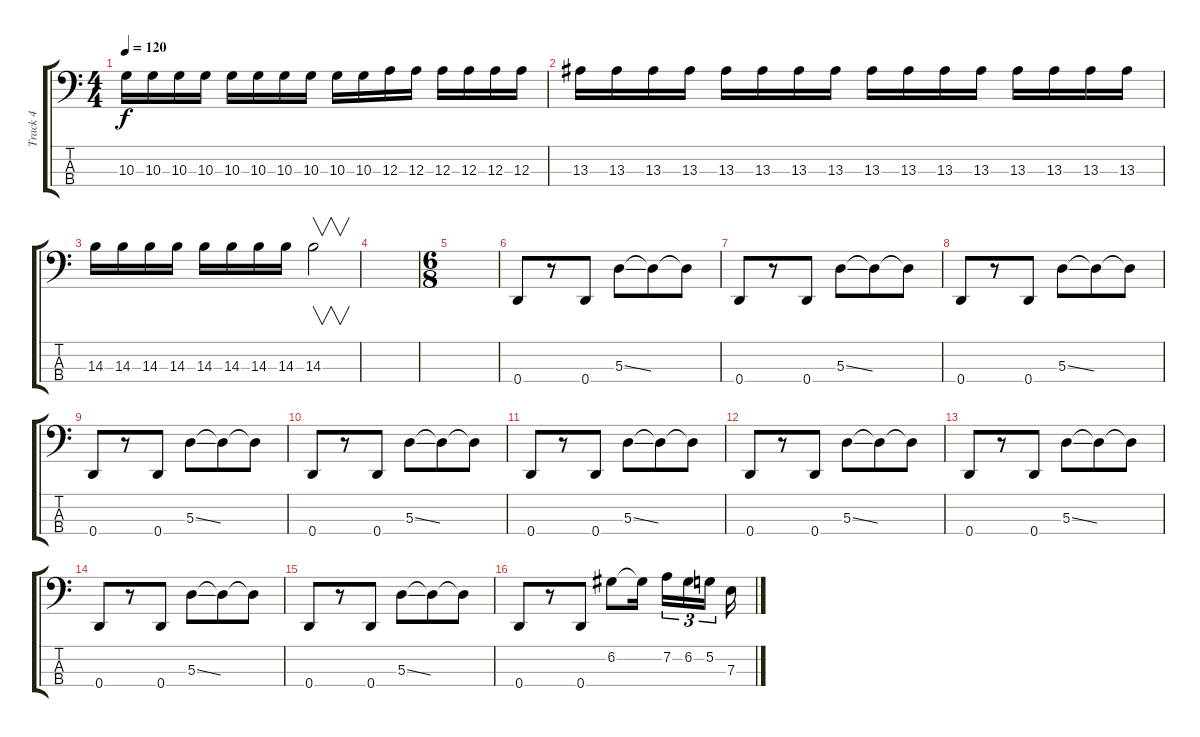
\track ("Track 4" "Track 4") {instrument fretlessbass}
\staff {score tabs}
\tuning (G2 D2 A1 D1) {hide}
\ts (4 4)
\tempo 120
\clef f4
\ks c
10.3.16{dy f} 10.3.16 10.3.16 10.3.16 10.3.16 10.3.16 10.3.16 10.3.16 10.3.16 10.3.16 12.3.16 12.3.16 12.3.16 12.3.16 12.3.16 12.3.16 |
13.3.16 13.3.16 13.3.16 13.3.16 13.3.16 13.3.16 13.3.16 13.3.16 13.3.16 13.3.16 13.3.16 13.3.16 13.3.16 13.3.16 13.3.16 13.3.16 |
14.3.16 14.3.16 14.3.16 14.3.16 14.3.16 14.3.16 14.3.16 14.3.16 14.3.2{v} |
|
\ts (6 8)
|
0.4.8 r.8 0.4.8 5.3{ss}.8 5.3{t}.8 5.3{t}.8 |
0.4.8 r.8 0.4.8 5.3{ss}.8 5.3{t}.8 5.3{t}.8 |
0.4.8 r.8 0.4.8 5.3{ss}.8 5.3{t}.8 5.3{t}.8 |
0.4.8 r.8 0.4.8 5.3{ss}.8 5.3{t}.8 5.3{t}.8 |
0.4.8 r.8 0.4.8 5.3{ss}.8 5.3{t}.8 5.3{t}.8 |
0.4.8 r.8 0.4.8 5.3{ss}.8 5.3{t}.8 5.3{t}.8 |
0.4.8 r.8 0.4.8 5.3{ss}.8 5.3{t}.8 5.3{t}.8 |
0.4.8 r.8 0.4.8 5.3{ss}.8 5.3{t}.8 5.3{t}.8 |
0.4.8 r.8 0.4.8 5.3{ss}.8 5.3{t}.8 5.3{t}.8 |
0.4.8 r.8 0.4.8 5.3{ss}.8 5.3{t}.8 5.3{t}.8 |
0.4.8 r.8 0.4.8 6.2.8 6.2{t}.16 7.2.16{tu (3 2)} 6.2.16{tu (3 2)} 5.2.16{tu (3 2)} 7.3.16
